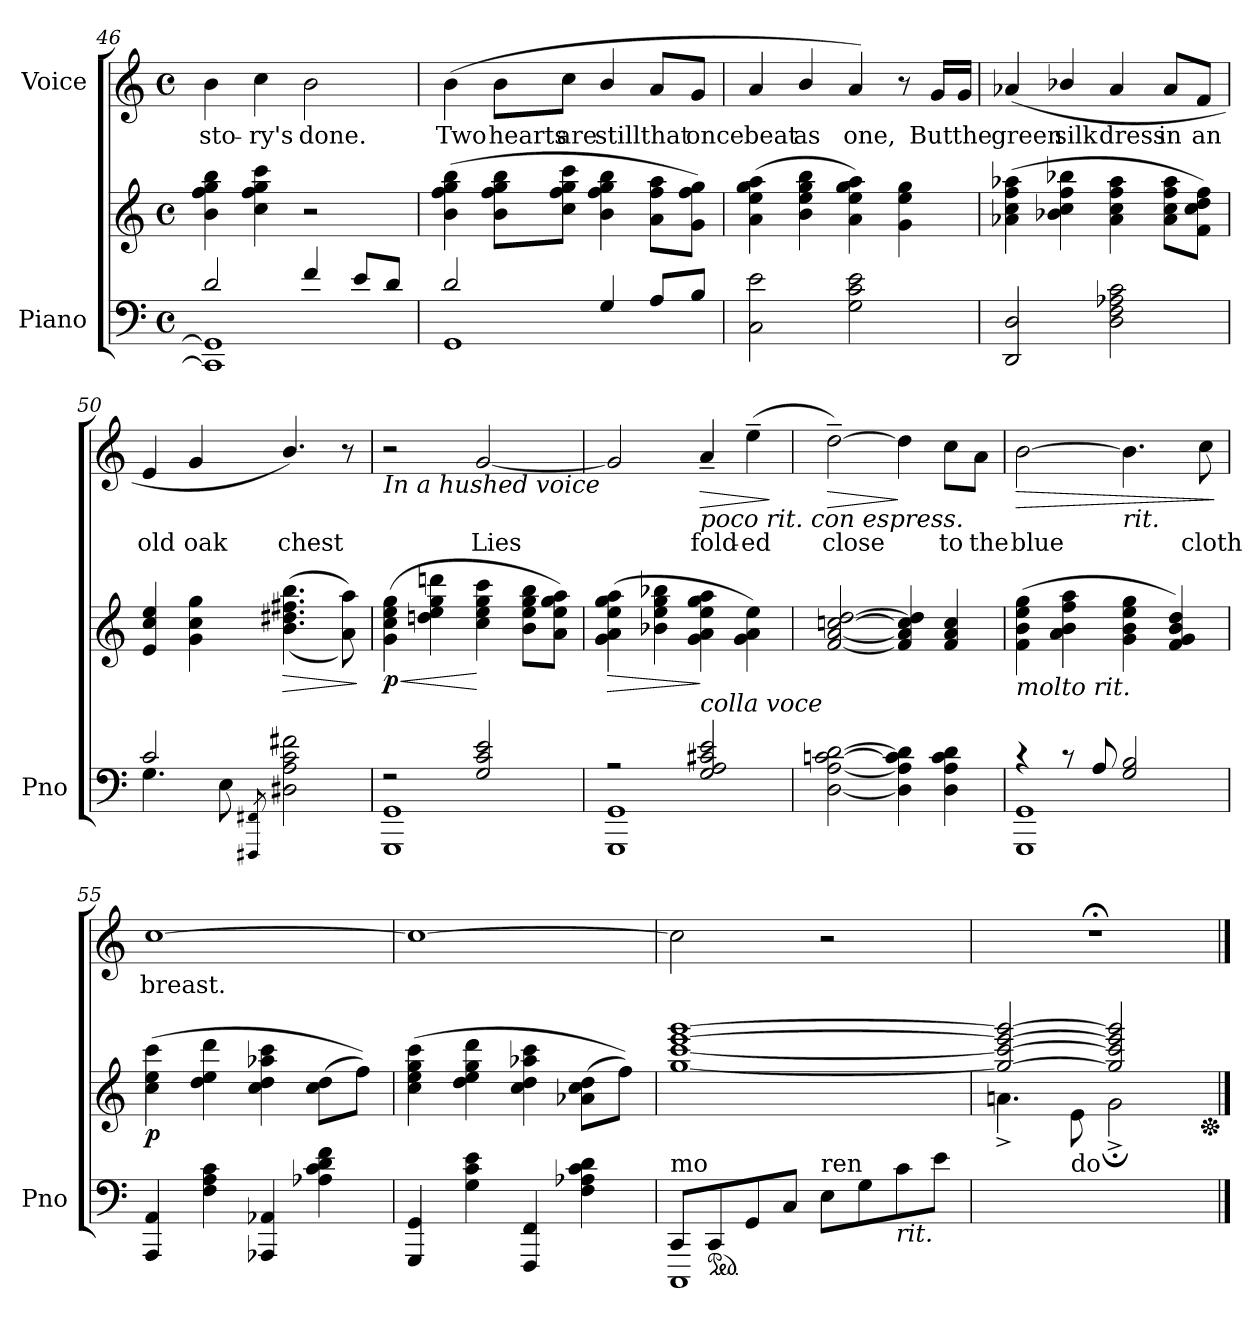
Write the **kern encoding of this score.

**kern	**kern	**dynam	**kern	**text	**dynam
*part2	*part2	*part2	*part1	*part1	*part1
*staff3	*staff2	*staff2/3	*staff1	*staff1	*staff1
*I"Piano	*	*	*I"Voice	*	*
*I'Pno	*	*	*	*	*
*clefF4	*clefG2	*	*clefG2	*	*
*k[]	*k[]	*	*k[]	*	*
*M4/4	*M4/4	*	*M4/4	*	*
*met(c)	*met(c)	*	*met(c)	*	*
=46	=46	=46	=46	=46	=46
*^	*	*	*	*	*
!	!	!	!	!	!LO:LY:b	!
2d/	1CC] 1GG]	4b\ 4ff\ 4gg\ 4bb\	.	4b\	sto-	.
!	!	!	!	!	!LO:LY:b	!
.	.	4cc\ 4ff\ 4gg\ 4ccc\	.	4cc\	-ry's	.
!	!	!	!	!	!LO:LY:b	!
4f/	.	2r	.	2b\	done.	.
8e/L	.	.	.	.	.	.
8d/J	.	.	.	.	.	.
!!LO:PB:g=z
=47	=47	=47	=47	=47	=47	=47
!	!	!	!	!	!LO:LY:b	!
2d/	1GG	(4b\ 4ff\ 4gg\ 4bb\	.	(4b\	Two	.
!	!	!	!	!	!LO:LY:b	!
.	.	8b\ 8ff\ 8gg\ 8bb\L	.	8b\L	hearts	.
!	!	!	!	!	!LO:LY:b	!
.	.	8cc\ 8ff\ 8gg\ 8ccc\J	.	8cc\J	are	.
!	!	!	!	!	!LO:LY:b	!
4G/	.	4b\ 4ff\ 4gg\ 4bb\	.	4b/	still	.
!	!	!	!	!	!LO:LY:b	!
8A/L	.	8a\ 8ff\ 8aa\L	.	8a/L	that	.
!	!	!	!	!	!LO:LY:b	!
8B/J	.	8g\ 8ff\ 8gg\J)	.	8g/J	once	.
*v	*v	*	*	*	*	*
=48	=48	=48	=48	=48	=48
!	!	!	!	!LO:LY:b	!
2C\ 2e\	(4a\ 4ee\ 4gg\ 4aa\	.	4a/	beat	.
!	!	!	!	!LO:LY:b	!
.	4b\ 4ee\ 4gg\ 4bb\	.	4b/	as	.
!	!	!	!	!LO:LY:b	!
2G\ 2c\ 2e\	4a\ 4ee\ 4gg\ 4aa\)	.	4a/)	one,	.
.	4g\ 4ee\ 4gg\	.	8r	.	.
!	!	!	!	!LO:LY:b	!
.	.	.	16g/LL	But	.
!	!	!	!	!LO:LY:b	!
.	.	.	16g/JJ	the	.
=49	=49	=49	=49	=49	=49
!	!	!	!	!LO:LY:b	!
2DD/ 2D/	(4a-X\ 4cc\ 4ff\ 4aa-X\	.	(4a-X/	green	.
!	!	!	!	!LO:LY:b	!
.	4b-X\ 4cc\ 4ff\ 4bb-X\	.	4b-X/	silk	.
!	!	!	!	!LO:LY:b	!
2D\ 2F\ 2A-X\ 2c\	4a-\ 4cc\ 4ff\ 4aa-\	.	4a-/	dress	.
!	!	!	!	!LO:LY:b	!
.	8a-\ 8cc\ 8ff\ 8aa-\L	.	8a-/L	in	.
!	!	!	!	!LO:LY:b	!
.	8f\ 8cc\ 8dd\ 8ff\J)	.	8f/J	an	.
!!LO:LB:g=z
=50	=50	=50	=50	=50	=50
*^	*	*	*	*	*
!	!	!	!	!	!LO:LY:b	!
2c/	4.G\	4e/ 4cc/ 4ee/	.	4e/	old	.
!	!	!	!	!	!LO:LY:b	!
.	.	4g\ 4cc\ 4gg\	.	4g/	oak	.
.	8E\	.	.	.	.	.
8qFFF#X/ 8qFF#X/	.	.	.	.	.	.
!	!	!	!LO:HP:b	!	!LO:LY:b	!
2D#X\ 2A\ 2c\ 2f#X\	2ryy	(<(4.b\ 4.dd#X\ 4.ff#X\ 4.bb\	>	4.b/)	chest	.
.	.	8a\ 8aa\))	.	8r	.	.
*v	*v	*	*	*	*	*
.	.	]	.	.	.
=51	=51	=51	=51	=51	=51
*^	*	*	*	*	*
!	!	!	!	!LO:TX:b:i:t=In a hushed voice	!	!
!	!	!	!LO:HP:b	!	!	!
!	!	!	!LO:DY:n=1:b	!	!	!
2r	1GGG 1GG	(4g\ 4cc\ 4ee\ 4gg\	< p	2r	.	.
.	.	4ddn\ 4ee\ 4gg\ 4dddn\	.	.	.	.
!	!	!	!	!	!LO:LY:b	!
2G/ 2c/ 2e/	.	4cc\ 4ee\ 4gg\ 4ccc\	[	[2g/	Lies	.
.	.	8b\ 8ee\ 8gg\ 8bb\L	.	.	.	.
.	.	8a\ 8ee\ 8gg\ 8aa\J)	.	.	.	.
=52	=52	=52	=52	=52	=52	=52
!	!	!	!LO:HP:b	!	!	!
2r	1GGG 1GG	(4g\ 4a\ 4ee\ 4gg\ 4aa\	>	2g/]	.	.
.	.	4b-X\ 4ee\ 4gg\ 4bb-X\	.	.	.	.
!	!	!	!	!LO:TX:b:i:t=poco rit. con espress.	!	!
!	!	!LO:TX:b:i:t=colla voce	!	!	!	!
!	!	!	!	!	!LO:LY:b	!LO:HP:b
2G/ 2A/ 2c#X/ 2e/	.	4g\ 4a\ 4ee\ 4gg\ 4aa\	]	4a~>/	fold-	>
!	!	!	!	!	!LO:LY:b	!
.	.	4g\ 4a\ 4ee\)	.	(4ee~\	-ed	.
*v	*v	*	*	*	*	*
.	.	.	.	.	]
!!LO:LB:g=z
=53	=53	=53	=53	=53	=53
!	!	!	!	!LO:LY:b	!LO:HP:b
[2D\ [2A\ [2cn\ [2d\	[2f/ [2a/ [>2ccn/ [2dd/	.	[2dd~\)	close	>
4D\] 4A\] 4c\] 4d\]	4f/] 4a/] 4cc/] 4dd/]	.	4dd\]	.	]
!	!	!	!	!LO:LY:b	!
4D\ 4A\ 4c\ 4d\	4f/ 4a/ 4cc/	.	8cc\L	to	.
!	!	!	!	!LO:LY:b	!
.	.	.	8a\J	the	.
=54	=54	=54	=54	=54	=54
*^	*	*	*	*	*
!	!	!LO:TX:b:i:t=molto rit.	!	!	!	!
!	!	!	!	!	!LO:LY:b	!LO:HP:b
4r	1GGG 1GG	(4f\ 4b\ 4ee\ 4gg\	.	[2b\	blue	>
8r	.	4a\ 4b\ 4ff\ 4aa\	.	.	.	.
8A/	.	.	.	.	.	.
!	!	!	!	!LO:TX:b:i:t=rit.	!	!
2G/ 2B/	.	4g\ 4b\ 4ee\ 4gg\	.	4.b\]	.	.
.	.	4f/ 4g/ 4b/ 4dd/)	.	.	.	.
!	!	!	!	!	!LO:LY:b	!
.	.	.	.	8cc\	cloth	.
*v	*v	*	*	*	*	*
.	.	.	.	.	]
=55	=55	=55	=55	=55	=55
!	!	!LO:DY:b	!	!LO:LY:b	!
4AAA/ 4AA/	(4cc\ 4ee\ 4ccc\	p	[1cc	breast.	.
4F\ 4A\ 4c\	4dd\ 4ee\ 4ddd\	.	.	.	.
4AAA-X/ 4AA-X/	4cc\ 4dd\ 4aa-X\ 4ccc\	.	.	.	.
4A-X\ 4c\ 4d\ 4f\	(8cc\ 8dd\L	.	.	.	.
.	8ff\J))	.	.	.	.
!!LO:LB:g=z
=56	=56	=56	=56	=56	=56
4GGG/ 4GG/	(4cc\ 4ee\ 4gg\ 4ccc\	.	1cc_	.	.
4G\ 4c\ 4e\	4dd\ 4ee\ 4gg\ 4ddd\	.	.	.	.
4FFF/ 4FF/	4cc\ 4dd\ 4aa-X\ 4ccc\	.	.	.	.
4F\ 4A-X\ 4c\ 4d\	(8a-X\ 8cc\ 8dd\L	.	.	.	.
.	8ff\J))	.	.	.	.
=57	=57	=57	=57	=57	=57
*^	*	*	*	*	*
!LO:TX:a:t=mo	!	!	!	!	!	!
(8CC/L	1CCC	[>1gg [1ccc [1eee [1ggg	.	2cc\]	.	.
*ped	*	*	*	*	*	*
8CC/	.	.	.	.	.	.
8GG/	.	.	.	.	.	.
8C/J	.	.	.	.	.	.
!LO:TX:a:t=ren	!	!	!	!	!	!
8E\L	.	.	.	2r	.	.
8G\	.	.	.	.	.	.
!LO:TX:b:i:t=rit.	!	!	!	!	!	!
8c\	.	.	.	.	.	.
8e\J	.	.	.	.	.	.
*v	*v	*	*	*	*	*
=58	=58	=58	=58	=58	=58
*	*^	*	*	*	*
4.ryy	2gg/_ 2ccc/_ 2eee/_ 2ggg/_	4.an^<\	.	1r;<	.	.
!LO:TX:a:t=do	!	!	!	!	!	!
2ryy	.	8e\	.	.	.	.
.	2gg/] 2ccc/] 2eee/] 2ggg/]	2g;^<\)	.	.	.	.
8ryy	.	.	.	.	.	.
*	*v	*v	*	*	*	*
*	*Xped	*	*	*	*
==	==	==	==	==	==
*-	*-	*-	*-	*-	*-
